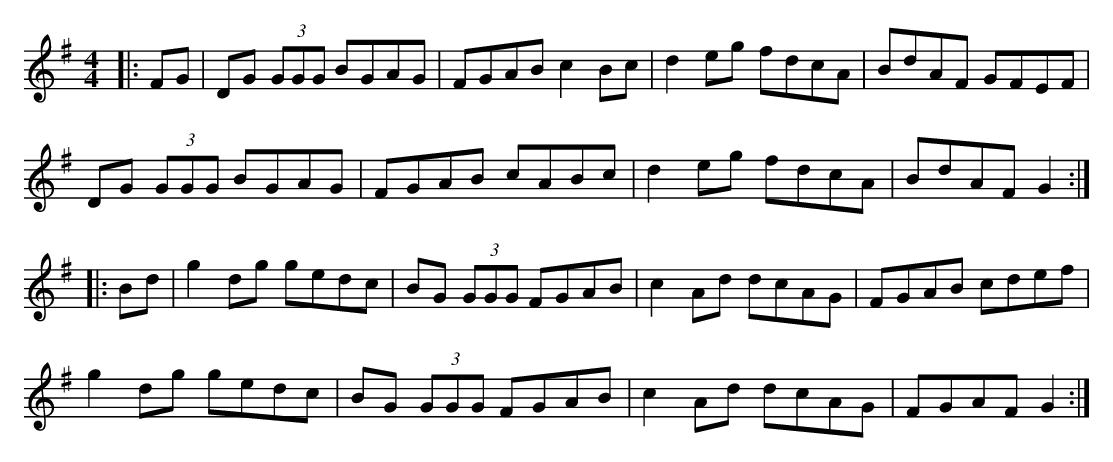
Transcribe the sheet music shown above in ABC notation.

X:1
M:4/4
K:G
|:FG|DG (3GGG BGAG|FGAB c2Bc|d2eg fdcA|BdAF GFEF|
DG (3GGG BGAG|FGAB cABc|d2eg fdcA|BdAF G2:|
|:Bd|g2dg gedc|BG (3GGG FGAB|c2Ad dcAG|FGAB cdef|
g2dg gedc|BG (3GGG FGAB|c2Ad dcAG|FGAF G2:|
